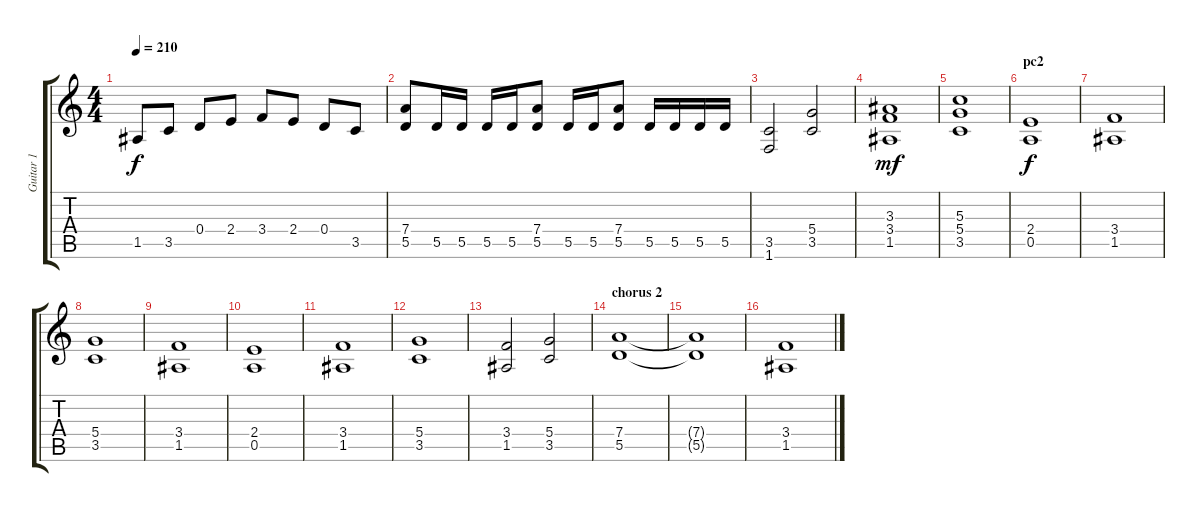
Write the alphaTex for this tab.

\track ("Guitar 1" "Guitar 1") {instrument distortionguitar}
\staff {score tabs}
\tuning (E4 B3 G3 D3 A2 E2) {hide}
\ts (4 4)
\tempo 210
\clef g2
\ks c
1.5.8{dy f} 3.5.8 0.4.8 2.4.8 3.4.8 2.4.8 0.4.8 3.5.8 |
(7.4 5.5).8 5.5.16 5.5.16 5.5.16 5.5.16 (7.4 5.5).8 5.5.16 5.5.16 (7.4 5.5).8 5.5.16 5.5.16 5.5.16 5.5.16 |
(3.5 1.6).2 (5.4 3.5).2 |
(3.3 3.4 1.5).1{dy mf} |
(5.3 5.4 3.5).1 |
\section ("" "pc2")
(2.4 0.5).1{dy f} |
(3.4 1.5).1 |
(5.4 3.5).1 |
(3.4 1.5).1 |
(2.4 0.5).1 |
(3.4 1.5).1 |
(5.4 3.5).1 |
(3.4 1.5).2 (5.4 3.5).2 |
\section ("" "chorus 2")
(7.4 5.5).1 |
(7.4{t} 5.5{t}).1 |
(3.4 1.5).1
